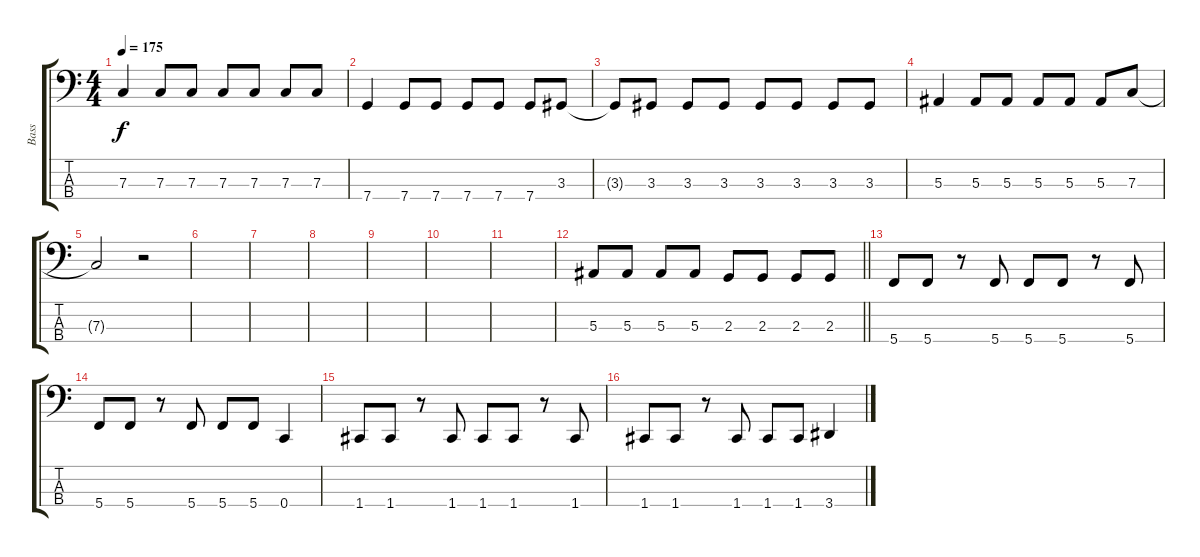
\track ("Bass" "Bass") {instrument electricbasspick}
\staff {score tabs}
\tuning (Eb2 Bb1 F1 C1) {hide}
\ts (4 4)
\tempo 175
\clef f4
\ks c
7.3.4{dy f} 7.3.8 7.3.8 7.3.8 7.3.8 7.3.8 7.3.8 |
7.4.4 7.4.8 7.4.8 7.4.8 7.4.8 7.4.8 3.3.8 |
3.3{t}.8 3.3.8 3.3.8 3.3.8 3.3.8 3.3.8 3.3.8 3.3.8 |
5.3.4 5.3.8 5.3.8 5.3.8 5.3.8 5.3.8 7.3.8 |
7.3{t}.2 r.2 |
|
|
|
|
|
|
\barLineRight lightlight
5.3.8 5.3.8 5.3.8 5.3.8 2.3.8 2.3.8 2.3.8 2.3.8 |
5.4.8 5.4.8 r.8 5.4.8 5.4.8 5.4.8 r.8 5.4.8 |
5.4.8 5.4.8 r.8 5.4.8 5.4.8 5.4.8 0.4.4 |
1.4.8 1.4.8 r.8 1.4.8 1.4.8 1.4.8 r.8 1.4.8 |
1.4.8 1.4.8 r.8 1.4.8 1.4.8 1.4.8 3.4.4
